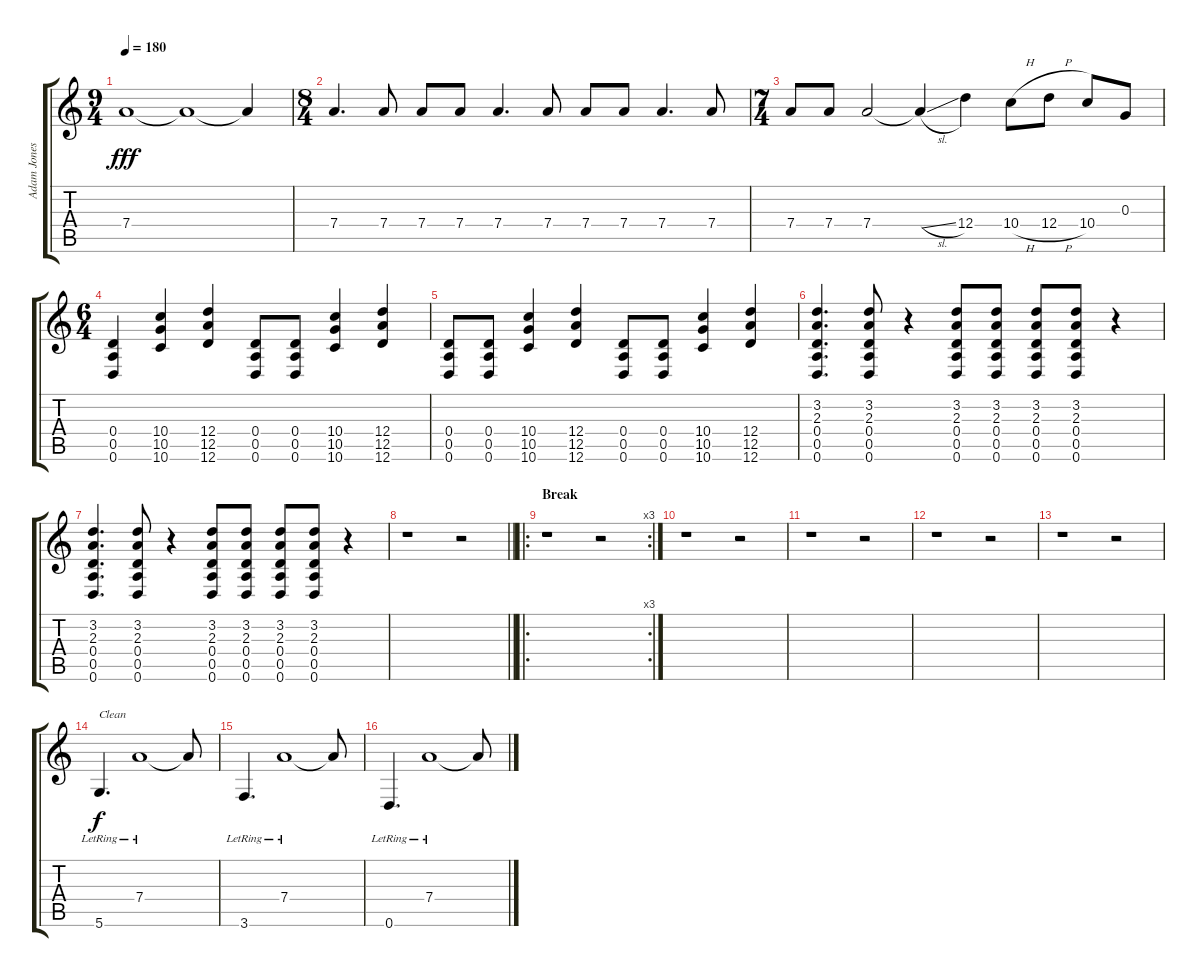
\track ("Adam Jones" "Adam Jones") {instrument electricguitarclean}
\staff {score tabs}
\tuning (E4 B3 G3 D3 A2 D2) {hide}
\ts (9 4)
\tempo 180
\clef g2
\ks c
7.4.1{dy fff} 7.4{t}.1 7.4{t}.4 |
\ts (8 4)
7.4.4{d} 7.4.8 7.4.8 7.4.8 7.4.4{d} 7.4.8 7.4.8 7.4.8 7.4.4{d} 7.4.8 |
\ts (7 4)
7.4.8 7.4.8 7.4.2 7.4{sl t}.4 12.4.4 10.4{h}.8 12.4{h}.8 10.4.8 0.3.8 |
\ts (6 4)
(0.4 0.5 0.6).4 (10.4 10.5 10.6).4 (12.4 12.5 12.6).4 (0.4 0.5 0.6).8 (0.4 0.5 0.6).8 (10.4 10.5 10.6).4 (12.4 12.5 12.6).4 |
(0.4 0.5 0.6).8 (0.4 0.5 0.6).8 (10.4 10.5 10.6).4 (12.4 12.5 12.6).4 (0.4 0.5 0.6).8 (0.4 0.5 0.6).8 (10.4 10.5 10.6).4 (12.4 12.5 12.6).4 |
(3.2 2.3 0.4 0.5 0.6).4{d} (3.2 2.3 0.4 0.5 0.6).8 r.4 (3.2 2.3 0.4 0.5 0.6).8 (3.2 2.3 0.4 0.5 0.6).8 (3.2 2.3 0.4 0.5 0.6).8 (3.2 2.3 0.4 0.5 0.6).8 r.4 |
(3.2 2.3 0.4 0.5 0.6).4{d} (3.2 2.3 0.4 0.5 0.6).8 r.4 (3.2 2.3 0.4 0.5 0.6).8 (3.2 2.3 0.4 0.5 0.6).8 (3.2 2.3 0.4 0.5 0.6).8 (3.2 2.3 0.4 0.5 0.6).8 r.4 |
\barLineRight lightlight
r.1 r.2 |
\ro
\rc 3
\section ("" "Break")
r.1 r.2 |
r.1 r.2 |
r.1 r.2 |
r.1 r.2 |
r.1 r.2 |
5.6{lr}.4{d txt "Clean" dy f instrument electricguitarclean} 7.4{lr}.1 7.4{t}.8 |
3.6{lr}.4{d} 7.4{lr}.1 7.4{t}.8 |
0.6{lr}.4{d} 7.4{lr}.1 7.4{t}.8
